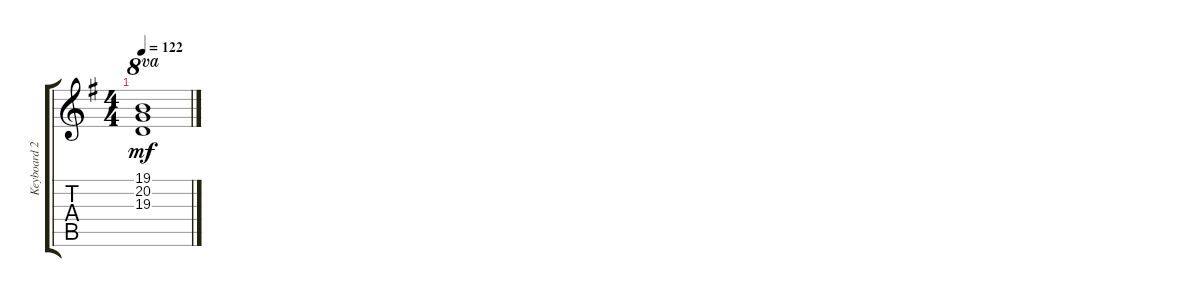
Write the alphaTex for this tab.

\track ("Keyboard 2" "Keyboard 2") {instrument pad2warm}
\staff {score tabs}
\tuning (E4 B3 G3 D3 A2 E2) {hide}
\ts (4 4)
\tempo 122
\clef g2
\ks eminor
(19.1 20.2 19.3).1{ot 8va dy mf}
